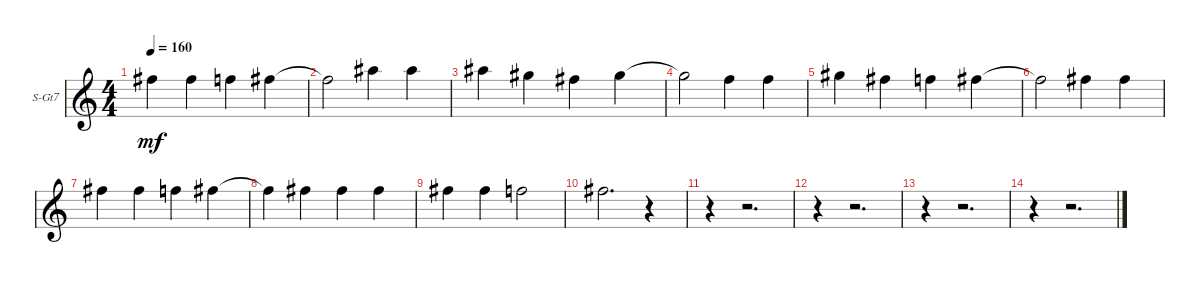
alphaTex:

\bracketExtendMode groupsimilarinstruments
\firstSystemTrackNameOrientation horizontal
\otherSystemsTrackNameOrientation horizontal
\track ("Tenor Voice" "S-Gt7") {instrument tenorsax}
\staff {score}
\tuning (E4 B3 G3 D3 A2 E2 B1)
\displaytranspose 12
\ts (4 4)
\tempo 160
\clef g2
\ks c
2.1.4{dy mf} 2.1.4 1.1.4 2.1.4 |
2.1{t}.2 6.1.4 6.1.4 |
6.1.4 4.1.4 2.1.4 4.1.4 |
4.1{t}.2 1.1.4 1.1.4 |
4.1.4 2.1.4 1.1.4 2.1.4 |
2.1{t}.2 2.1.4 2.1.4 |
2.1.4 2.1.4 1.1.4 2.1.4 |
2.1{t}.4 2.1.4 2.1.4 2.1.4 |
2.1.4 2.1.4 1.1.2 |
2.1.2{d} r.4 |
r.4 r.2{d} |
r.4 r.2{d} |
r.4 r.2{d} |
r.4 r.2{d}
